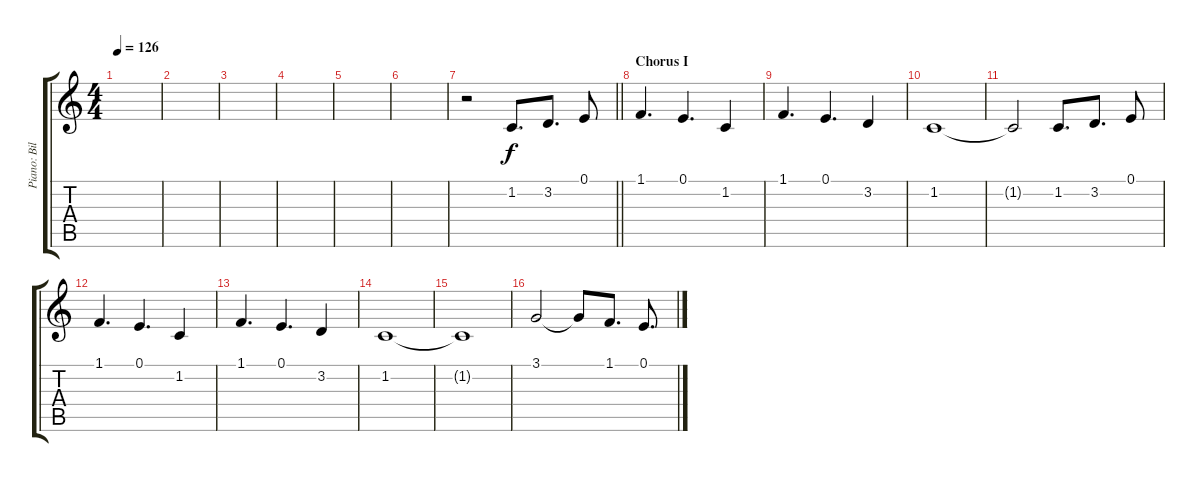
\track ("Piano: Billy" "Piano: Bil") {instrument acousticgrandpiano}
\staff {score tabs}
\tuning (E4 B3 G3 D3 A2 E2) {hide}
\ts (4 4)
\tempo 126
\clef g2
\ks c
|
|
|
|
|
|
\barLineRight lightlight
r.2 1.2.8{d} 3.2.8{d} 0.1.8 |
\section ("" "Chorus I")
1.1.4{d} 0.1.4{d} 1.2.4 |
1.1.4{d} 0.1.4{d} 3.2.4 |
1.2.1 |
1.2{t}.2 1.2.8{d} 3.2.8{d} 0.1.8 |
1.1.4{d} 0.1.4{d} 1.2.4 |
1.1.4{d} 0.1.4{d} 3.2.4 |
1.2.1 |
1.2{t}.1 |
3.1.2 3.1{t}.8 1.1.8{d} 0.1.8{d}
